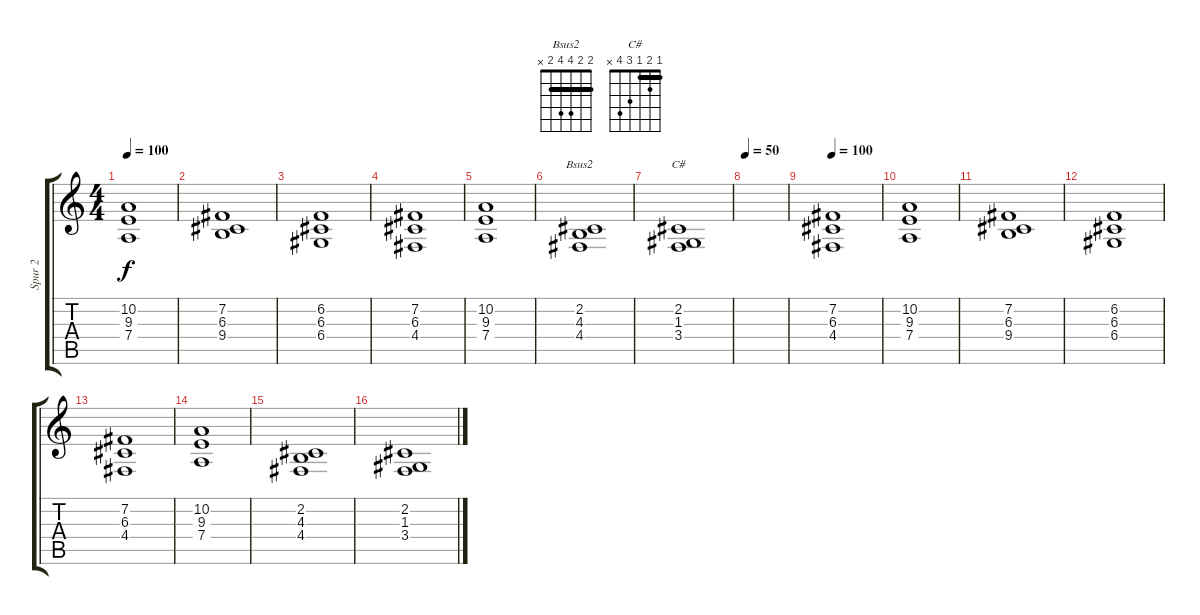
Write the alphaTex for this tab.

\track ("Spur 2" "Spur 2") {instrument stringensemble2}
\staff {score tabs}
\tuning (E4 B3 G3 D3 A2 E2) {hide}
\chord ("Bsus2" 2 2 4 4 2 x) {barre 2}
\chord ("C#" 1 2 1 3 4 x) {barre 1}
\ts (4 4)
\tempo 100
\clef g2
\ks c
(10.2 9.3 7.4).1{dy f} |
(7.2 6.3 9.4).1 |
(6.2 6.3 6.4).1 |
(7.2 6.3 4.4).1 |
(10.2 9.3 7.4).1 |
(2.2 4.3 4.4).1{ch "Bsus2"} |
(2.2 1.3 3.4).1{ch "C#"} |
\tempo 50
|
\tempo 100
(7.2 6.3 4.4).1 |
(10.2 9.3 7.4).1 |
(7.2 6.3 9.4).1 |
(6.2 6.3 6.4).1 |
(7.2 6.3 4.4).1 |
(10.2 9.3 7.4).1 |
(2.2 4.3 4.4).1 |
(2.2 1.3 3.4).1
